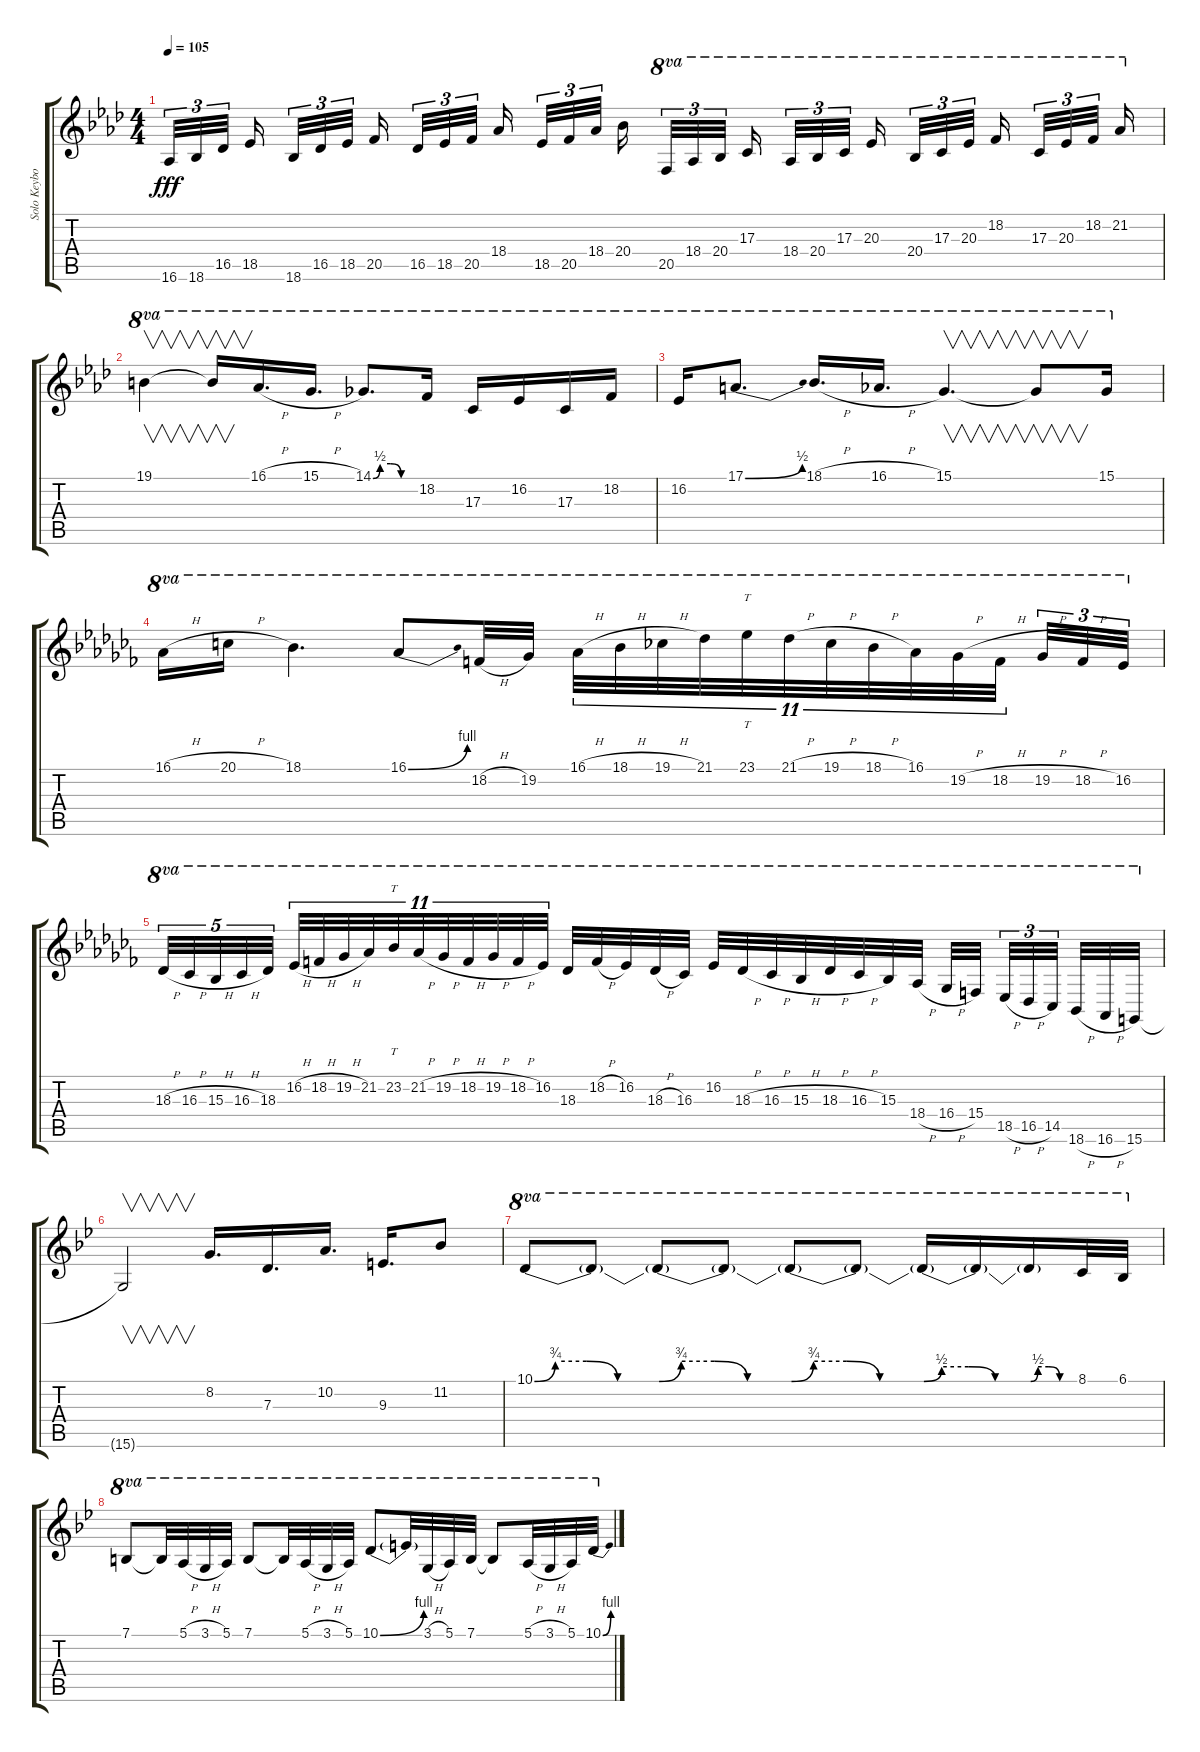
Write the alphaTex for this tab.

\track ("Solo Keyboard ( Matt Guillory )" "Solo Keybo") {instrument lead2sawtooth}
\staff {score tabs}
\tuning (E4 B3 G3 D3 A2 E2) {hide}
\ts (4 4)
\tempo 105
\clef g2
\ks ab
16.6.32{tu (3 2) dy fff} 18.6.32{tu (3 2)} 16.5.32{tu (3 2) beam splitsecondary} 18.5.16{beam splitsecondary} 18.6.32{tu (3 2)} 16.5.32{tu (3 2)} 18.5.32{tu (3 2) beam splitsecondary} 20.5.16 16.5.32{tu (3 2)} 18.5.32{tu (3 2)} 20.5.32{tu (3 2) beam splitsecondary} 18.4.16{beam splitsecondary} 18.5.32{tu (3 2)} 20.5.32{tu (3 2)} 18.4.32{tu (3 2) beam splitsecondary} 20.4.16 20.5.32{tu (3 2) ot 8va} 18.4.32{tu (3 2) ot 8va} 20.4.32{tu (3 2) ot 8va beam splitsecondary} 17.3.16{ot 8va beam splitsecondary} 18.4.32{tu (3 2) ot 8va} 20.4.32{tu (3 2) ot 8va} 17.3.32{tu (3 2) ot 8va beam splitsecondary} 20.3.16{ot 8va} 20.4.32{tu (3 2) ot 8va} 17.3.32{tu (3 2) ot 8va} 20.3.32{tu (3 2) ot 8va beam splitsecondary} 18.2.16{ot 8va beam splitsecondary} 17.3.32{tu (3 2) ot 8va} 20.3.32{tu (3 2) ot 8va} 18.2.32{tu (3 2) ot 8va beam splitsecondary} 21.2.16{ot 8va} |
19.1.4{v ot 8va} 19.1{t}.16{v ot 8va} 16.1{h}.16{d ot 8va} 15.1{h}.16{d ot 8va} 14.1{be (custom 0 0 10 2 25 2 40 0 60 0)}.8{d ot 8va} 18.2.16{ot 8va} 17.3.16{ot 8va} 16.2.16{ot 8va} 17.3.16{ot 8va} 18.2.16{ot 8va} |
16.2.16{ot 8va} 17.1{be (bend 0 0 60 2)}.8{d ot 8va} 18.1{h}.16{d ot 8va} 16.1{h}.16{d ot 8va} 15.1.4{v d ot 8va} 15.1{t}.8{v ot 8va} 15.1.16{ot 8va} |
\ks cb
16.1{h}.16{ot 8va} 20.1{h}.16{ot 8va} 18.1.4{d ot 8va} 16.1{be (bend 0 0 60 4)}.8{ot 8va} 18.2{h}.32{ot 8va} 19.2.32{ot 8va beam splitsecondary} 16.1{h}.32{tu (11 8) ot 8va} 18.1{h}.32{tu (11 8) ot 8va} 19.1{h}.32{tu (11 8) ot 8va} 21.1.32{tu (11 8) ot 8va} 23.1.32{tt tu (11 8) ot 8va} 21.1{h}.32{tu (11 8) ot 8va} 19.1{h}.32{tu (11 8) ot 8va} 18.1{h}.32{tu (11 8) ot 8va} 16.1.32{tu (11 8) ot 8va} 19.2{h}.32{tu (11 8) ot 8va} 18.2{h}.32{tu (11 8) ot 8va beam splitsecondary} 19.2{h}.32{tu (3 2) ot 8va} 18.2{h}.32{tu (3 2) ot 8va} 16.2.32{tu (3 2) ot 8va} |
18.3{h}.32{tu (5 4) ot 8va} 16.3{h}.32{tu (5 4) ot 8va} 15.3{h}.32{tu (5 4) ot 8va} 16.3{h}.32{tu (5 4) ot 8va} 18.3.32{tu (5 4) ot 8va beam splitsecondary} 16.2{h}.32{tu (11 8) ot 8va} 18.2{h}.32{tu (11 8) ot 8va} 19.2{h}.32{tu (11 8) ot 8va} 21.2.32{tu (11 8) ot 8va} 23.2.32{tt tu (11 8) ot 8va} 21.2{h}.32{tu (11 8) ot 8va} 19.2{h}.32{tu (11 8) ot 8va} 18.2{h}.32{tu (11 8) ot 8va} 19.2{h}.32{tu (11 8) ot 8va} 18.2{h}.32{tu (11 8) ot 8va} 16.2.32{tu (11 8) ot 8va beam splitsecondary} 18.3.32{ot 8va} 18.2{h}.32{ot 8va} 16.2.32{ot 8va} 18.3{h}.32{ot 8va} 16.3.32{ot 8va} 16.2.32{ot 8va} 18.3{h}.32{ot 8va} 16.3{h}.32{ot 8va} 15.3{h}.32{ot 8va} 18.3{h}.32{ot 8va} 16.3{h}.32{ot 8va} 15.3.32{ot 8va} 18.4{h}.32{ot 8va} 16.4{h}.32{ot 8va} 15.4.32{ot 8va beam splitsecondary} 18.5{h}.32{tu (3 2) ot 8va} 16.5{h}.32{tu (3 2) ot 8va} 14.5.32{tu (3 2) ot 8va beam splitsecondary} 18.6{h}.32{ot 8va} 16.6{h}.32{ot 8va} 15.6.32{ot 8va} |
\ks bb
15.6{t}.2{v} 8.2.16{d} 7.3.16{d} 10.2.16{d} 9.3.16{d} 11.2.8 |
10.1{be (custom 0 0 10 3 25 3 40 0 60 0)}.8{ot 8va} 10.1{t}.8{ot 8va} 10.1{be (custom 0 0 10 3 25 3 40 0 60 0) t}.8{ot 8va} 10.1{t}.8{ot 8va} 10.1{be (custom 0 0 10 3 25 3 40 0 60 0) t}.8{ot 8va} 10.1{t}.8{ot 8va} 10.1{be (custom 0 0 10 2 25 2 40 0 60 0) t}.16{ot 8va} 10.1{t}.16{ot 8va} 10.1{be (custom 0 0 10 2 25 2 40 0 60 0) t}.16{ot 8va} 8.1.32{ot 8va} 6.1.32{ot 8va} |
7.1.8{ot 8va} 7.1{t}.32{ot 8va} 5.1{h}.32{ot 8va} 3.1{h}.32{ot 8va} 5.1.32{ot 8va} 7.1.8{ot 8va} 7.1{t}.32{ot 8va} 5.1{h}.32{ot 8va} 3.1{h}.32{ot 8va} 5.1.32{ot 8va} 10.1{be (bend 0 0 60 4)}.8{ot 8va} 10.1{t}.32{ot 8va} 3.1{h}.32{ot 8va} 5.1.32{ot 8va} 7.1.32{ot 8va} 7.1{t}.8{ot 8va} 5.1{h}.32{ot 8va} 3.1{h}.32{ot 8va} 5.1.32{ot 8va} 10.1{be (bend 0 0 60 4)}.32{ot 8va}
